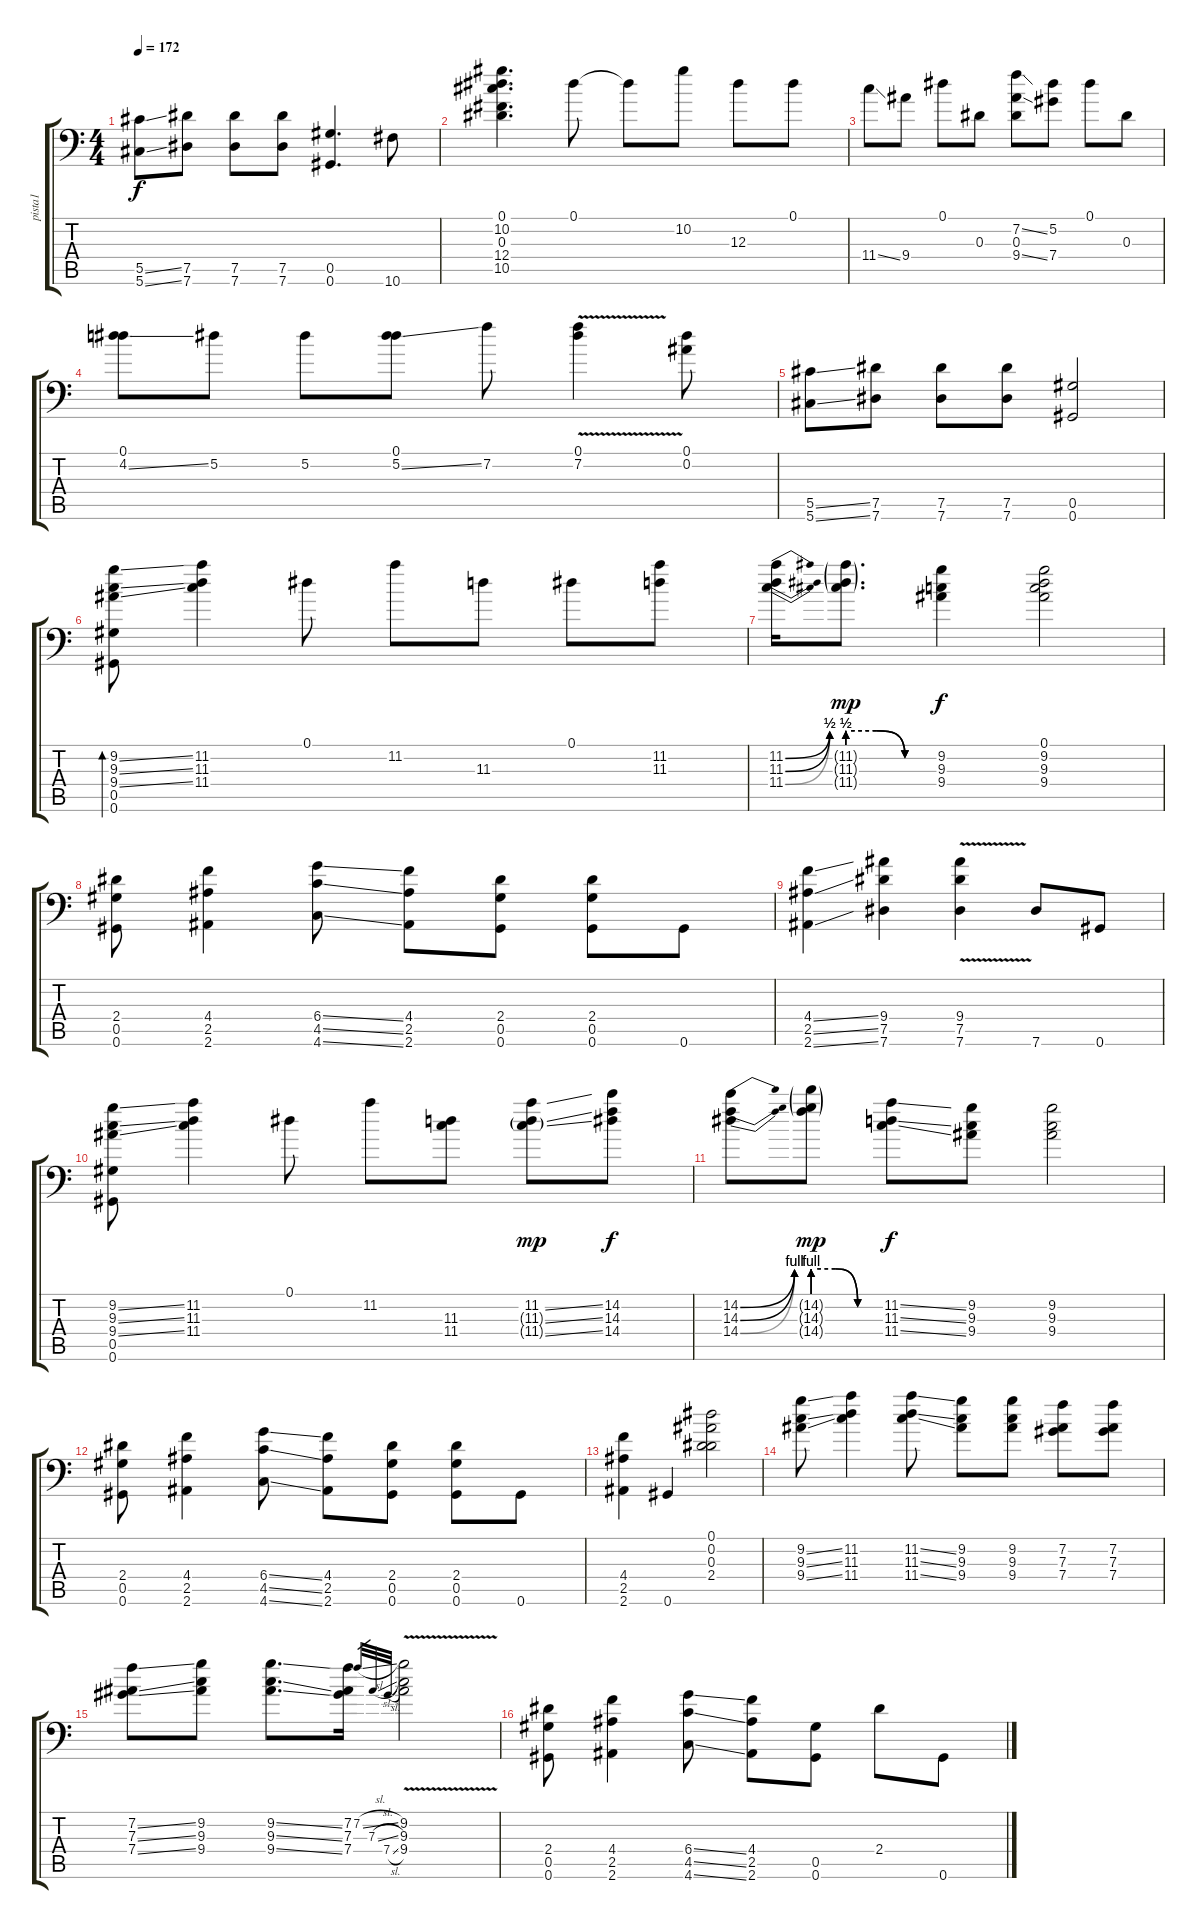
\track ("pista1" "pista1") {instrument electricguitarclean}
\staff {score tabs}
\tuning (Eb4 Bb3 Eb3 Db3 Ab2 Ab1) {hide}
\ts (4 4)
\tempo 172
\clef f4
\ks c
(5.5{ss} 5.6{ss}).8{dy f} (7.5 7.6).8 (7.5 7.6).8 (7.5 7.6).8 (0.5 0.6).4{d} 10.6.8 |
(0.1 10.2 0.3 12.4 10.5).4{d} 0.1.8 0.1{t}.8 10.2.8 12.3.8 0.1.8 |
11.4{ss}.8 9.4.8 0.1.8 0.3.8 (7.2{ss} 0.3 9.4{ss}).8 (5.2 7.4).8 0.1.8 0.3.8 |
(0.1 4.2{ss}).8 5.2.8 5.2.8 (0.1 5.2{ss}).8 7.2.8 (0.1{v} 7.2{v}).4 (0.1 0.2).8 |
(5.5{ss} 5.6{ss}).8 (7.5 7.6).8 (7.5 7.6).8 (7.5 7.6).8 (0.5 0.6).2 |
(9.2{ss} 9.3{ss} 9.4{ss} 0.5 0.6).8{bd 120} (11.2 11.3 11.4).4 0.1.8 11.2.8 11.3.8 0.1.8 (11.2 11.3).8 |
(11.2{be (bend 0 0 60 2)} 11.3{be (bend 0 0 60 2)} 11.4{be (bend 0 0 60 2)}).16 (11.2{be (custom 0 2 20 2 40 0 60 0) g} 11.3{be (custom 0 2 20 2 40 0 60 0) g} 11.4{be (custom 0 2 20 2 40 0 60 0) g}).8{d dy mp} (9.2 9.3 9.4).4{dy f} (0.1 9.2 9.3 9.4).2 |
(2.4 0.5 0.6).8 (4.4 2.5 2.6).4 (6.4{ss} 4.5{ss} 4.6{ss}).8 (4.4 2.5 2.6).8 (2.4 0.5 0.6).8 (2.4 0.5 0.6).8 0.6.8 |
(4.4{ss} 2.5{ss} 2.6{ss}).4 (9.4 7.5 7.6).4 (9.4{v} 7.5{v} 7.6{v}).4 7.6.8 0.6.8 |
(9.2{ss} 9.3{ss} 9.4{ss} 0.5 0.6).8 (11.2 11.3 11.4).4 0.1.8 11.2.8 (11.3 11.4).8 (11.2{ss} 11.3{ss g} 11.4{ss g}).8{dy mp} (14.2 14.3 14.4).8{dy f} |
(14.2{be (bend 0 0 60 4)} 14.3{be (bend 0 0 60 4)} 14.4{be (bend 0 0 60 4)}).8 (14.2{be (custom 0 4 20 4 40 0 60 0) g} 14.3{be (custom 0 4 20 4 40 0 60 0) g} 14.4{be (custom 0 4 20 4 40 0 60 0) g}).8{dy mp} (11.2{ss} 11.3{ss} 11.4{ss}).8{dy f} (9.2 9.3 9.4).8 (9.2 9.3 9.4).2 |
(2.4 0.5 0.6).8 (4.4 2.5 2.6).4 (6.4{ss} 4.5{ss} 4.6{ss}).8 (4.4 2.5 2.6).8 (2.4 0.5 0.6).8 (2.4 0.5 0.6).8 0.6.8 |
(4.4 2.5 2.6).4 0.6.4 (0.1 0.2 0.3 2.4).2 |
(9.2{ss} 9.3{ss} 9.4{ss}).8 (11.2 11.3 11.4).4 (11.2{ss} 11.3{ss} 11.4{ss}).8 (9.2 9.3 9.4).8 (9.2 9.3 9.4).8 (7.2 7.3 7.4).8 (7.2 7.3 7.4).8 |
(7.2{ss} 7.3{ss} 7.4{ss}).8 (9.2 9.3 9.4).8 (9.2{ss} 9.3{ss} 9.4{ss}).8{d} (7.2 7.3 7.4).16 7.2{sl}.32{gr} 7.3{sl}.32{gr} 7.4{sl}.32{gr} (9.2{v} 9.3{v} 9.4{v}).2 |
(2.4 0.5 0.6).8 (4.4 2.5 2.6).4 (6.4{ss} 4.5{ss} 4.6{ss}).8 (4.4 2.5 2.6).8 (0.5 0.6).8 2.4.8 0.6.8
